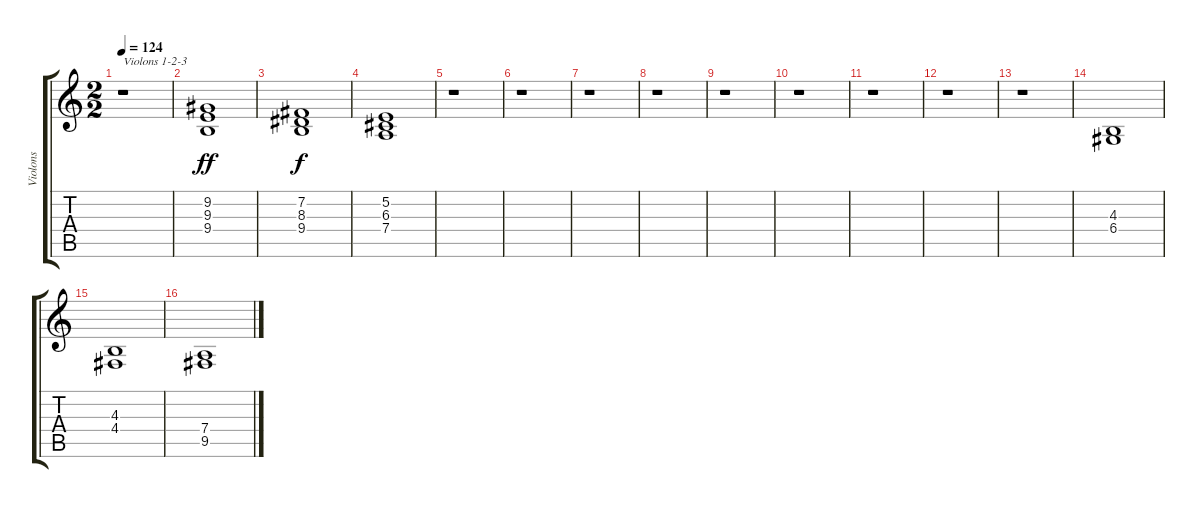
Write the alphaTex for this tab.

\track ("Violons" "Violons") {instrument violin}
\staff {score tabs}
\tuning (E4 B3 G3 D3 A2 E2) {hide}
\ts (2 2)
\tempo 124
\clef g2
\ks c
r.1{txt "Violons 1-2-3" dy ff instrument violin} |
(9.2 9.3 9.4).1 |
(7.2 8.3 9.4).1{dy f} |
(5.2 6.3 7.4).1 |
r.1 |
r.1 |
r.1 |
r.1 |
r.1 |
r.1 |
r.1 |
r.1 |
r.1 |
(4.3 6.4).1 |
(4.3 4.4).1 |
(7.4 9.5).1
